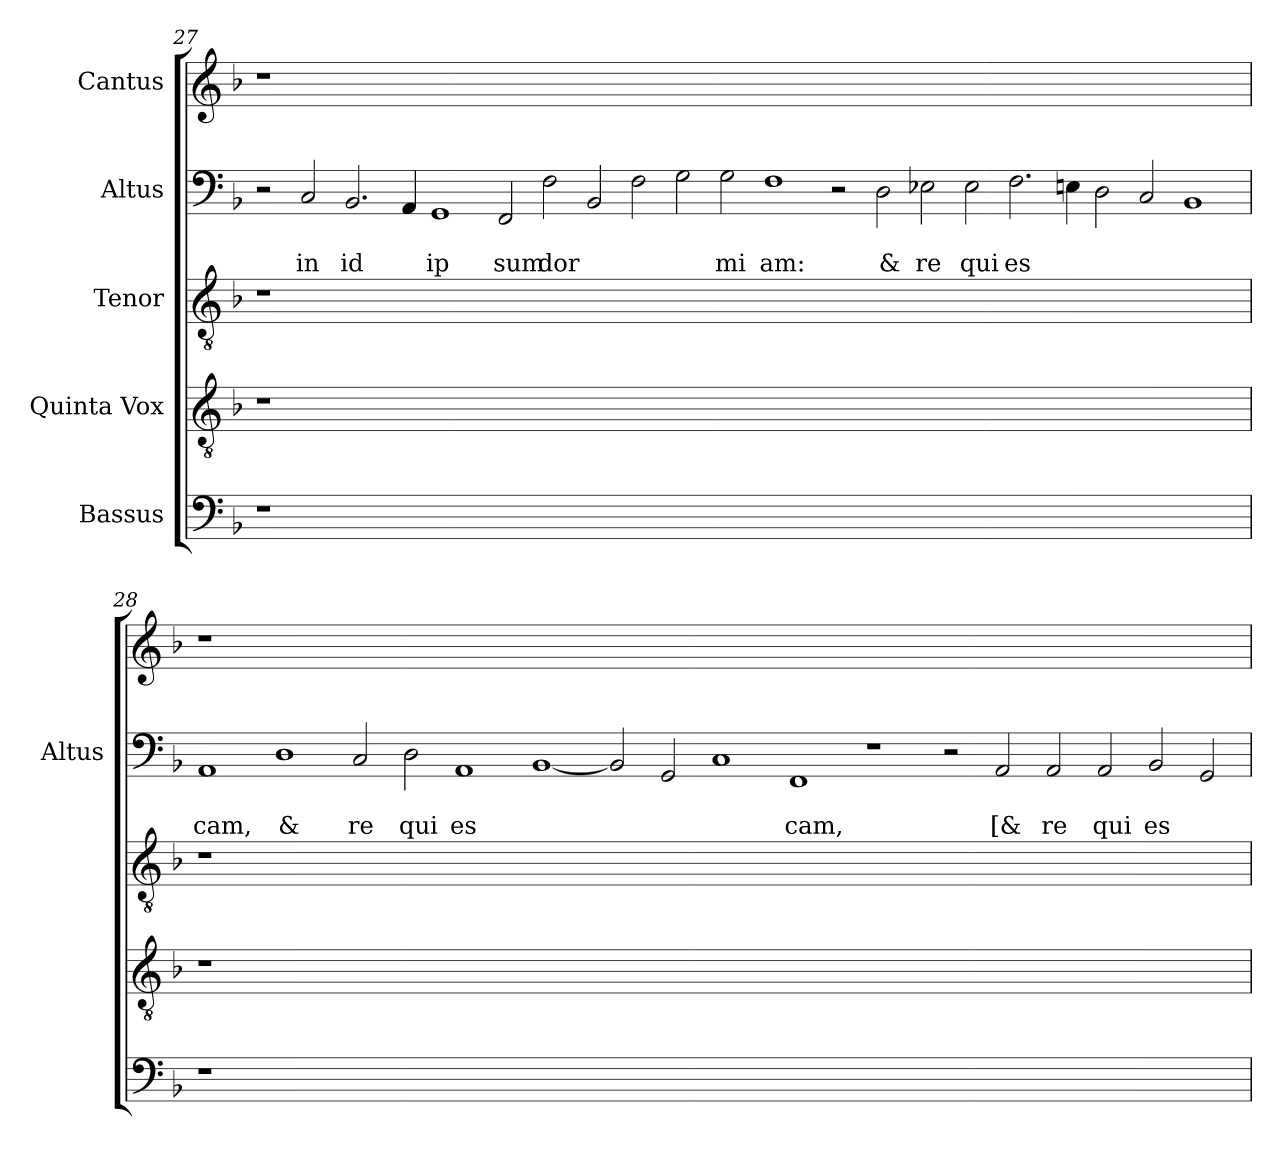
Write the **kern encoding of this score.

**kern	**kern	**kern	**kern	**text	**text	**kern
*part5	*part4	*part3	*part2	*part2	*part2	*part1
*staff5	*staff4	*staff3	*staff2	*staff2	*staff2	*staff1
*I"Bassus	*I"Quinta Vox	*I"Tenor	*I"Altus	*	*	*I"Cantus
*	*	*	*I'Altus	*	*	*
!!LO:LB:g=z
*clefF4	*clefGv2	*clefGv2	*clefF4	*	*	*clefG2
*k[b-]	*k[b-]	*k[b-]	*k[b-]	*	*	*k[b-]
*F:	*F:	*F:	*F:	*	*	*F:
=27	=27	=27	=27	=27	=27	=27
1r	1r	1r	2r	.	.	1r
!	!	!	!	!	!LO:LY:b	!
.	.	.	2C/	.	in	.
!	!	!	!	!	!LO:LY:b	!
000ryy	000ryy	000ryy	2.BB-/	.	id	000ryy
.	.	.	4AA/	.	.	.
!	!	!	!	!	!LO:LY:b	!
.	.	.	1GG	.	ip	.
!	!	!	!	!	!LO:LY:b	!
.	.	.	2FF/	.	sum	.
!	!	!	!	!	!LO:LY:b	!
.	.	.	2F\	.	dor	.
.	.	.	2BB-/	.	.	.
.	.	.	2F\	.	.	.
.	.	.	2G\	.	.	.
!	!	!	!	!	!LO:LY:b	!
.	.	.	2G\	.	mi	.
!	!	!	!	!	!LO:LY:b	!
.	.	.	1F	.	am:	.
.	.	.	2r	.	.	.
!	!	!	!	!	!LO:LY:b	!
.	.	.	2D\	.	&	.
!	!	!	!	!	!LO:LY:b	!
.	.	.	2E-X\	.	re	.
!	!	!	!	!	!LO:LY:b	!
.	.	.	2E-\	.	qui	.
!	!	!	!	!	!LO:LY:b	!
0.ryy	0.ryy	0.ryy	2.F\	.	es	0.ryy
.	.	.	4En\	.	.	.
.	.	.	2D\	.	.	.
.	.	.	2C/	.	.	.
.	.	.	1BB-	.	.	.
!!LO:LB:g=z
=28	=28	=28	=28	=28	=28	=28
!	!	!	!	!	!LO:LY:b	!
1r	1r	1r	1AA	.	cam,	1r
!	!	!	!	!	!LO:LY:b	!
000ryy	000ryy	000ryy	1D	.	&	000ryy
!	!	!	!	!	!LO:LY:b	!
.	.	.	2C/	.	re	.
!	!	!	!	!	!LO:LY:b	!
.	.	.	2D\	.	qui	.
!	!	!	!	!	!LO:LY:b	!
.	.	.	1AA	.	es	.
.	.	.	[<1BB-	.	.	.
.	.	.	2BB-/]	.	.	.
.	.	.	2GG/	.	.	.
.	.	.	1C	.	.	.
!	!	!	!	!	!LO:LY:b	!
.	.	.	1FF	.	cam,	.
.	.	.	1r	.	.	.
0.ryy	0.ryy	0.ryy	2r	.	.	0.ryy
!	!	!	!	!	!LO:LY:b	!
.	.	.	2AA/	.	[&	.
!	!	!	!	!	!LO:LY:b	!
.	.	.	2AA/	.	re	.
!	!	!	!	!	!LO:LY:b	!
.	.	.	2AA/	.	qui	.
!	!	!	!	!	!LO:LY:b	!
.	.	.	2BB-/	.	es	.
.	.	.	2GG/	.	.	.
=	=	=	=	=	=	=
*-	*-	*-	*-	*-	*-	*-
